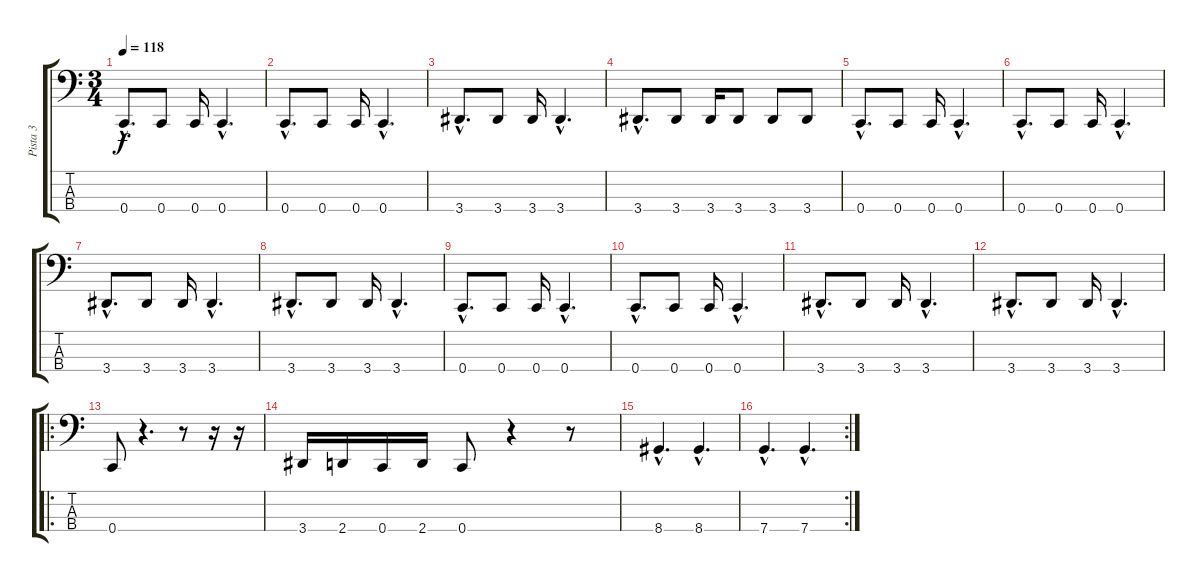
\track ("Pista 3" "Pista 3") {instrument electricbassfinger}
\staff {score tabs}
\tuning (F2 C2 G1 C1) {hide}
\ts (3 4)
\tempo 118
\clef f4
\ks c
0.4{hac}.8{d dy f} 0.4.8 0.4.16 0.4{hac}.4{d} |
0.4{hac}.8{d} 0.4.8 0.4.16 0.4{hac}.4{d} |
3.4{hac}.8{d} 3.4.8 3.4.16 3.4{hac}.4{d} |
3.4{hac}.8{d} 3.4.8 3.4.16 3.4.8 3.4.8 3.4.8 |
0.4{hac}.8{d} 0.4.8 0.4.16 0.4{hac}.4{d} |
0.4{hac}.8{d} 0.4.8 0.4.16 0.4{hac}.4{d} |
3.4{hac}.8{d} 3.4.8 3.4.16 3.4{hac}.4{d} |
3.4{hac}.8{d} 3.4.8 3.4.16 3.4{hac}.4{d} |
0.4{hac}.8{d} 0.4.8 0.4.16 0.4{hac}.4{d} |
0.4{hac}.8{d} 0.4.8 0.4.16 0.4{hac}.4{d} |
3.4{hac}.8{d} 3.4.8 3.4.16 3.4{hac}.4{d} |
3.4{hac}.8{d} 3.4.8 3.4.16 3.4{hac}.4{d} |
\ro
0.4.8 r.4{d} r.8 r.16 r.16 |
3.4.16 2.4.16 0.4.16 2.4.16 0.4.8 r.4 r.8 |
8.4{hac}.4{d} 8.4{hac}.4{d} |
\rc 2
7.4{hac}.4{d} 7.4{hac}.4{d}
